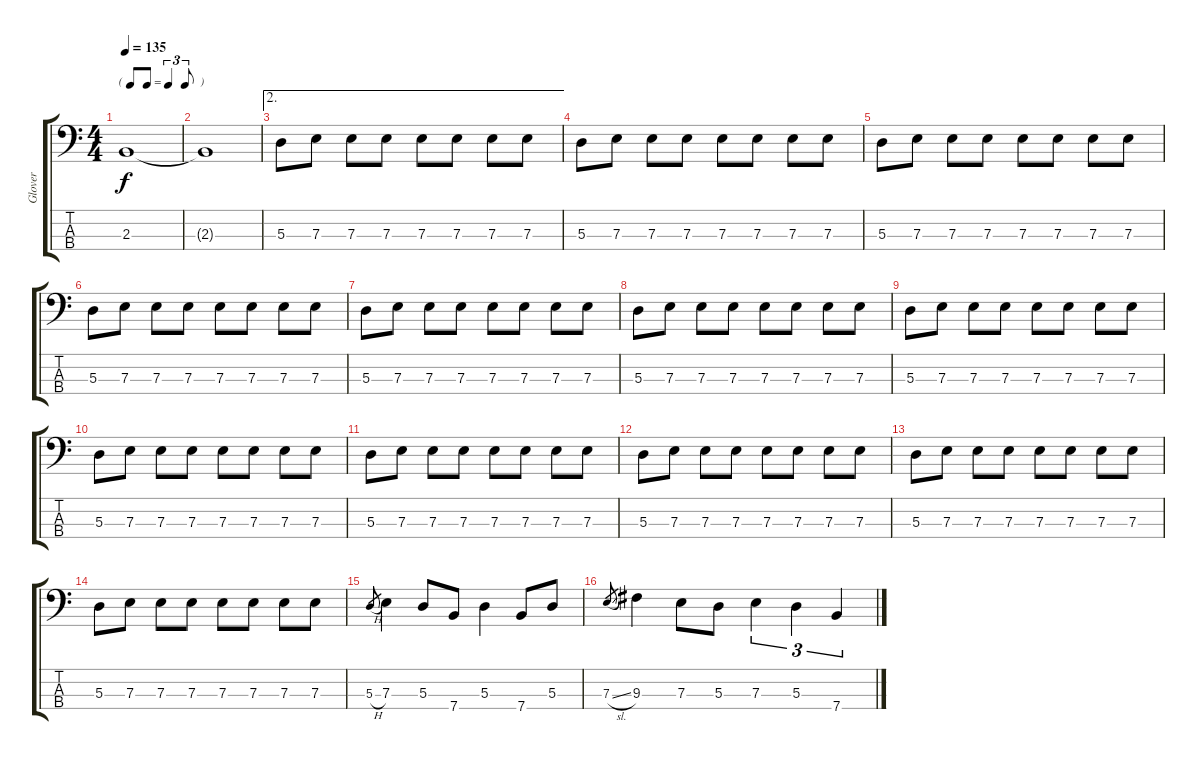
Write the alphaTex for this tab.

\track ("Glover" "Glover") {instrument electricbasspick}
\staff {score tabs}
\tuning (G2 D2 A1 E1) {hide}
\ts (4 4)
\tf triplet8th
\tempo 135
\clef f4
\ks c
2.3.1{dy f} |
2.3{t}.1 |
\ae 2
5.3.8 7.3.8 7.3.8 7.3.8 7.3.8 7.3.8 7.3.8 7.3.8 |
5.3.8 7.3.8 7.3.8 7.3.8 7.3.8 7.3.8 7.3.8 7.3.8 |
5.3.8 7.3.8 7.3.8 7.3.8 7.3.8 7.3.8 7.3.8 7.3.8 |
5.3.8 7.3.8 7.3.8 7.3.8 7.3.8 7.3.8 7.3.8 7.3.8 |
5.3.8 7.3.8 7.3.8 7.3.8 7.3.8 7.3.8 7.3.8 7.3.8 |
5.3.8 7.3.8 7.3.8 7.3.8 7.3.8 7.3.8 7.3.8 7.3.8 |
5.3.8 7.3.8 7.3.8 7.3.8 7.3.8 7.3.8 7.3.8 7.3.8 |
5.3.8 7.3.8 7.3.8 7.3.8 7.3.8 7.3.8 7.3.8 7.3.8 |
5.3.8 7.3.8 7.3.8 7.3.8 7.3.8 7.3.8 7.3.8 7.3.8 |
5.3.8 7.3.8 7.3.8 7.3.8 7.3.8 7.3.8 7.3.8 7.3.8 |
5.3.8 7.3.8 7.3.8 7.3.8 7.3.8 7.3.8 7.3.8 7.3.8 |
5.3.8 7.3.8 7.3.8 7.3.8 7.3.8 7.3.8 7.3.8 7.3.8 |
5.3{h}.8{gr} 7.3.4 5.3.8 7.4.8 5.3.4 7.4.8 5.3.8 |
7.3{sl}.8{gr} 9.3.4 7.3.8 5.3.8 7.3.4{tu (3 2)} 5.3.4{tu (3 2)} 7.4.4{tu (3 2)}
